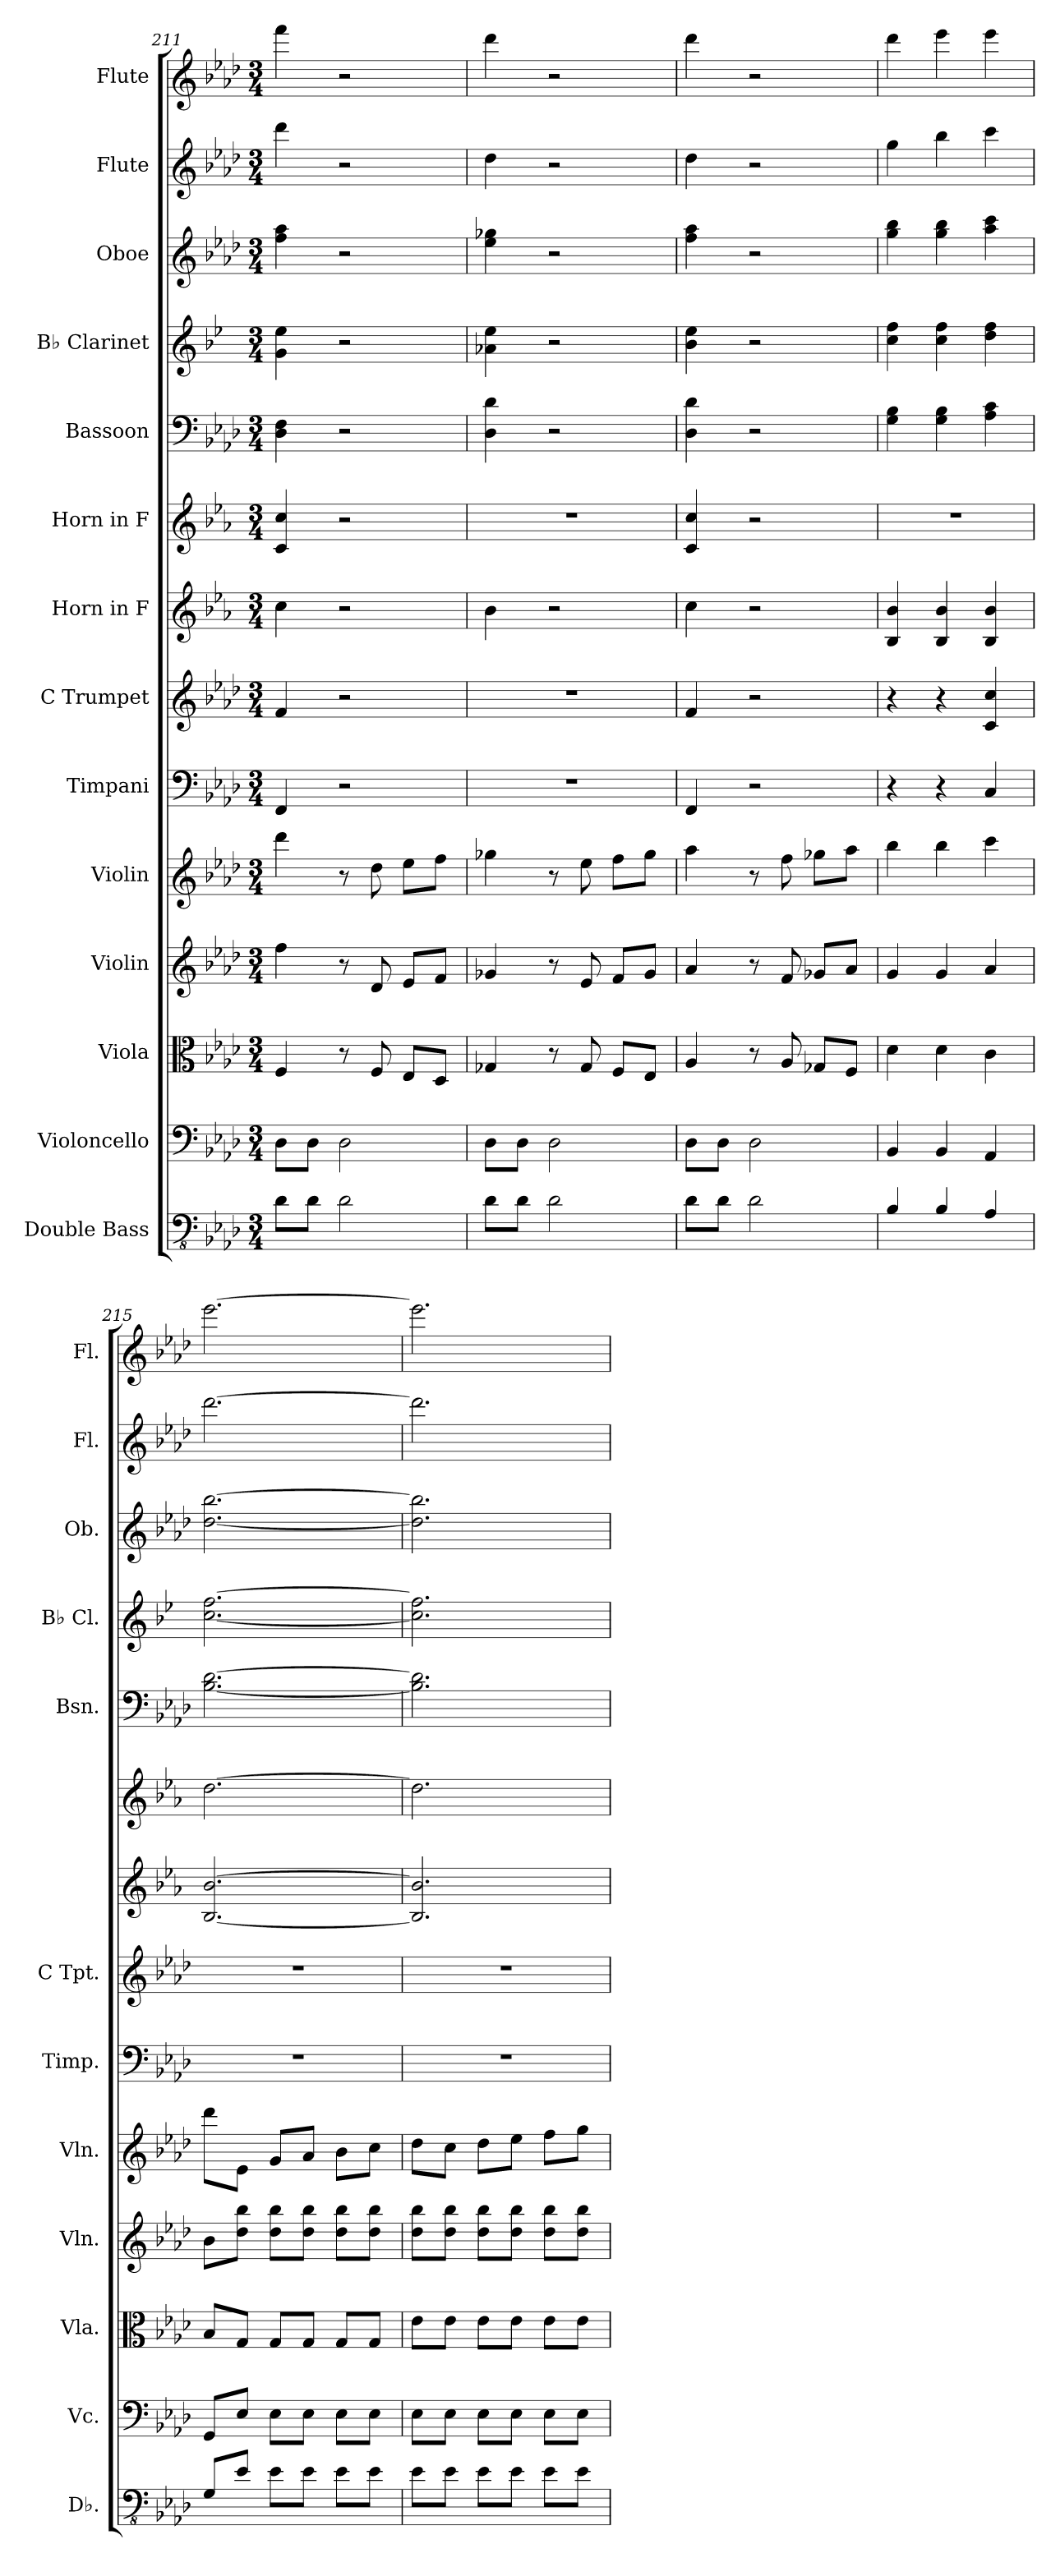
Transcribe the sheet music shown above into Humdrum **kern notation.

**kern	**kern	**kern	**kern	**kern	**kern	**kern	**kern	**kern	**kern	**kern	**kern	**kern	**kern
*part14	*part13	*part12	*part11	*part10	*part9	*part8	*part7	*part6	*part5	*part4	*part3	*part2	*part1
*staff14	*staff13	*staff12	*staff11	*staff10	*staff9	*staff8	*staff7	*staff6	*staff5	*staff4	*staff3	*staff2	*staff1
*I"Double Bass	*I"Violoncello	*I"Viola	*I"Violin	*I"Violin	*I"Timpani	*I"C Trumpet	*I"Horn in F	*I"Horn in F	*I"Bassoon	*I"B♭ Clarinet	*I"Oboe	*I"Flute	*I"Flute
*I'Db.	*I'Vc.	*I'Vla.	*I'Vln.	*I'Vln.	*I'Timp.	*I'C Tpt.	*	*	*I'Bsn.	*I'B♭ Cl.	*I'Ob.	*I'Fl.	*I'Fl.
*clefFv4	*clefF4	*clefC3	*clefG2	*clefG2	*clefF4	*clefG2	*clefG2	*clefG2	*clefF4	*clefG2	*clefG2	*clefG2	*clefG2
*ITrd7c12	*	*	*	*	*	*	*ITrd4c7	*ITrd4c7	*	*ITrd1c2	*	*	*
*k[b-e-a-d-]	*k[b-e-a-d-]	*k[b-e-a-d-]	*k[b-e-a-d-]	*k[b-e-a-d-]	*k[b-e-a-d-]	*k[b-e-a-d-]	*k[b-e-a-d-]	*k[b-e-a-d-]	*k[b-e-a-d-]	*k[b-e-a-d-]	*k[b-e-a-d-]	*k[b-e-a-d-]	*k[b-e-a-d-]
*M3/4	*M3/4	*M3/4	*M3/4	*M3/4	*M3/4	*M3/4	*M3/4	*M3/4	*M3/4	*M3/4	*M3/4	*M3/4	*M3/4
=211	=211	=211	=211	=211	=211	=211	=211	=211	=211	=211	=211	=211	=211
8DD-\L	8D-\L	4F/	4ff\	4ddd-\	4FF/	4f/	4f\	4F/ 4f/	4D-\ 4F\	4f\ 4dd-\	4ff\ 4aa-\	4ddd-\	4fff\
8DD-\J	8D-\J	.	.	.	.	.	.	.	.	.	.	.	.
2DD-\	2D-\	8r	8r	8r	2r	2r	2r	2r	2r	2r	2r	2r	2r
.	.	8F/	8d-/	8dd-\	.	.	.	.	.	.	.	.	.
.	.	8E-/L	8e-/L	8ee-\L	.	.	.	.	.	.	.	.	.
.	.	8D-/J	8f/J	8ff\J	.	.	.	.	.	.	.	.	.
!!LO:PB:g=z
=212	=212	=212	=212	=212	=212	=212	=212	=212	=212	=212	=212	=212	=212
8DD-\L	8D-\L	4G-X/	4g-X/	4gg-X\	2.r	2.r	4e-\	2.r	4D-\ 4d-\	4g-X\ 4dd-\	4ee-\ 4gg-X\	4dd-\	4ddd-\
8DD-\J	8D-\J	.	.	.	.	.	.	.	.	.	.	.	.
2DD-\	2D-\	8r	8r	8r	.	.	2r	.	2r	2r	2r	2r	2r
.	.	8G-/	8e-/	8ee-\	.	.	.	.	.	.	.	.	.
.	.	8F/L	8f/L	8ff\L	.	.	.	.	.	.	.	.	.
.	.	8E-/J	8g-/J	8gg-\J	.	.	.	.	.	.	.	.	.
=213	=213	=213	=213	=213	=213	=213	=213	=213	=213	=213	=213	=213	=213
8DD-\L	8D-\L	4A-/	4a-/	4aa-\	4FF/	4f/	4f\	4F/ 4f/	4D-\ 4d-\	4a-\ 4dd-\	4ff\ 4aa-\	4dd-\	4ddd-\
8DD-\J	8D-\J	.	.	.	.	.	.	.	.	.	.	.	.
2DD-\	2D-\	8r	8r	8r	2r	2r	2r	2r	2r	2r	2r	2r	2r
.	.	8A-/	8f/	8ff\	.	.	.	.	.	.	.	.	.
.	.	8G-X/L	8g-X/L	8gg-X\L	.	.	.	.	.	.	.	.	.
.	.	8F/J	8a-/J	8aa-\J	.	.	.	.	.	.	.	.	.
=214	=214	=214	=214	=214	=214	=214	=214	=214	=214	=214	=214	=214	=214
4BBB-/	4BB-/	4d-\	4g/	4bb-\	4r	4r	4E-/ 4e-/	2.r	4G\ 4B-\	4b-\ 4ee-\	4gg\ 4bb-\	4gg\	4ddd-\
4BBB-/	4BB-/	4d-\	4g/	4bb-\	4r	4r	4E-/ 4e-/	.	4G\ 4B-\	4b-\ 4ee-\	4gg\ 4bb-\	4bb-\	4eee-\
4AAA-/	4AA-/	4c\	4a-/	4ccc\	4C/	4c/ 4cc/	4E-/ 4e-/	.	4A-\ 4c\	4cc\ 4ee-\	4aa-\ 4ccc\	4ccc\	4eee-\
=215	=215	=215	=215	=215	=215	=215	=215	=215	=215	=215	=215	=215	=215
8GGG/L	8GG/L	8B-/L	8b-\L	8ddd-\L	2.r	2.r	[2.E-/ [2.e-/	[2.g\	[2.B-\ [2.d-\	[2.b-\ [2.ee-\	[2.dd-\ [2.bb-\	[2.ddd-\	[2.eee-\
8EE-/J	8E-/J	8G/J	8dd-\ 8bb-\J	8e-\J	.	.	.	.	.	.	.	.	.
8EE-\L	8E-\L	8G/L	8dd-\ 8bb-\L	8g/L	.	.	.	.	.	.	.	.	.
8EE-\J	8E-\J	8G/J	8dd-\ 8bb-\J	8a-/J	.	.	.	.	.	.	.	.	.
8EE-\L	8E-\L	8G/L	8dd-\ 8bb-\L	8b-\L	.	.	.	.	.	.	.	.	.
8EE-\J	8E-\J	8G/J	8dd-\ 8bb-\J	8cc\J	.	.	.	.	.	.	.	.	.
=216	=216	=216	=216	=216	=216	=216	=216	=216	=216	=216	=216	=216	=216
8EE-\L	8E-\L	8e-\L	8dd-\ 8bb-\L	8dd-\L	2.r	2.r	2.E-/] 2.e-/]	2.g\]	2.B-\] 2.d-\]	2.b-\] 2.ee-\]	2.dd-\] 2.bb-\]	2.ddd-\]	2.eee-\]
8EE-\J	8E-\J	8e-\J	8dd-\ 8bb-\J	8cc\J	.	.	.	.	.	.	.	.	.
8EE-\L	8E-\L	8e-\L	8dd-\ 8bb-\L	8dd-\L	.	.	.	.	.	.	.	.	.
8EE-\J	8E-\J	8e-\J	8dd-\ 8bb-\J	8ee-\J	.	.	.	.	.	.	.	.	.
8EE-\L	8E-\L	8e-\L	8dd-\ 8bb-\L	8ff\L	.	.	.	.	.	.	.	.	.
8EE-\J	8E-\J	8e-\J	8dd-\ 8bb-\J	8gg\J	.	.	.	.	.	.	.	.	.
=	=	=	=	=	=	=	=	=	=	=	=	=	=
*-	*-	*-	*-	*-	*-	*-	*-	*-	*-	*-	*-	*-	*-
